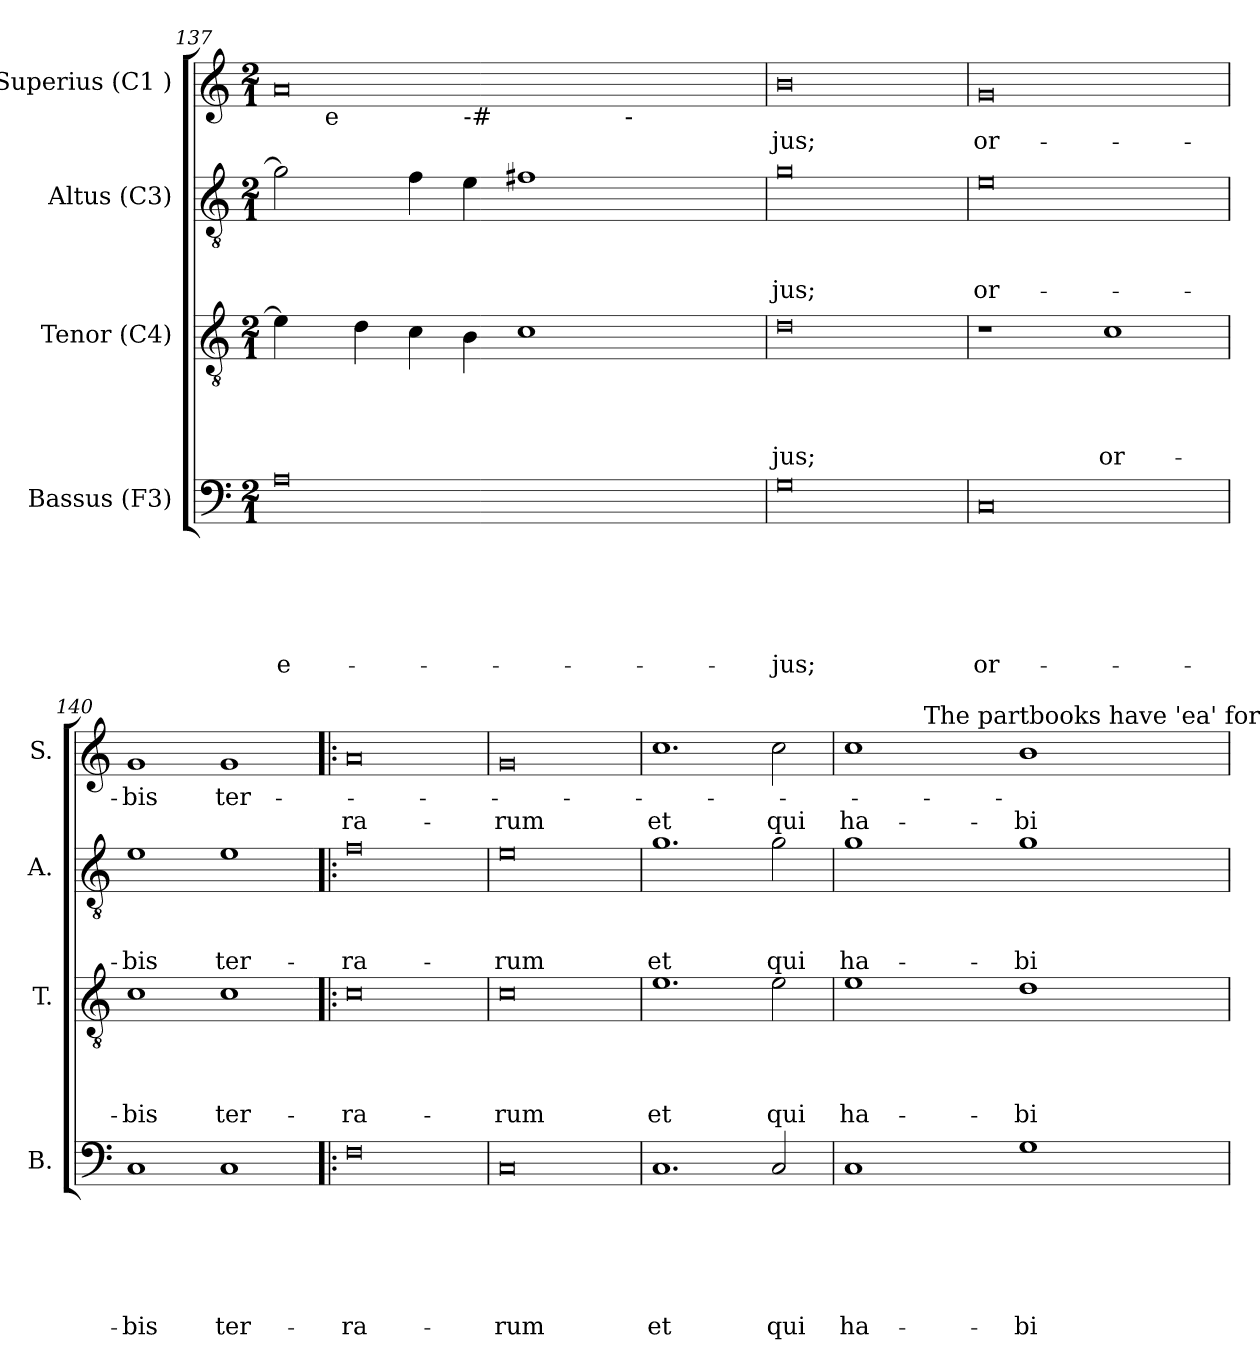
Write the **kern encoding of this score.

**kern	**text	**text	**text	**text	**text	**text	**kern	**text	**text	**text	**text	**kern	**text	**text	**text	**kern	**text	**text
*part4	*part4	*part4	*part4	*part4	*part4	*part4	*part3	*part3	*part3	*part3	*part3	*part2	*part2	*part2	*part2	*part1	*part1	*part1
*staff4	*staff4	*staff4	*staff4	*staff4	*staff4	*staff4	*staff3	*staff3	*staff3	*staff3	*staff3	*staff2	*staff2	*staff2	*staff2	*staff1	*staff1	*staff1
*I"Bassus (F3)	*	*	*	*	*	*	*I"Tenor (C4)	*	*	*	*	*I"Altus (C3)	*	*	*	*I"Superius (C1 )	*	*
*I'B.	*	*	*	*	*	*	*I'T.	*	*	*	*	*I'A.	*	*	*	*I'S.	*	*
*clefF4	*	*	*	*	*	*	*clefGv2	*	*	*	*	*clefGv2	*	*	*	*clefG2	*	*
*k[]	*	*	*	*	*	*	*k[]	*	*	*	*	*k[]	*	*	*	*k[]	*	*
*C:	*	*	*	*	*	*	*C:	*	*	*	*	*C:	*	*	*	*C:	*	*
*M2/1	*	*	*	*	*	*	*M2/1	*	*	*	*	*M2/1	*	*	*	*M2/1	*	*
=137	=137	=137	=137	=137	=137	=137	=137	=137	=137	=137	=137	=137	=137	=137	=137	=137	=137	=137
!	!	!	!	!	!	!LO:LY:b:rj	!	!	!	!	!	!	!	!	!	!	!	!
*	*	*	*	*	*	*	*	*	*	*	*	*	*	*	*	*^	*	*
*	*	*	*	*	*	*	*	*	*	*	*	*	*	*	*	*	*^	*	*
*	*	*	*	*	*	*	*	*	*	*	*	*	*	*	*	*	*	*^	*	*
0A	.	.	.	.	.	e-	4e\]	.	.	.	.	2g\]	.	.	.	0a	8ryy	2.ryy	1.ryy	.	.
.	.	.	.	.	.	.	.	.	.	.	.	.	.	.	.	.	32ryy	.	.	.	.
!	!	!	!	!	!	!	!	!	!	!	!	!	!	!	!	!	!LO:TX:b:t=e	!	!	!	!
.	.	.	.	.	.	.	.	.	.	.	.	.	.	.	.	.	1ryy	.	.	.	.
.	.	.	.	.	.	.	4d\	.	.	.	.	.	.	.	.	.	.	.	.	.	.
.	.	.	.	.	.	.	4c\	.	.	.	.	4f\	.	.	.	.	.	.	.	.	.
!	!	!	!	!	!	!	!	!	!	!	!	!	!	!	!	!	!	!LO:TX:b:t=-#	!	!	!
.	.	.	.	.	.	.	4B\	.	.	.	.	4e\	.	.	.	.	.	1ryy	.	.	.
.	.	.	.	.	.	.	1c	.	.	.	.	1f#	.	.	.	.	.	.	.	.	.
.	.	.	.	.	.	.	.	.	.	.	.	.	.	.	.	.	2ryy	.	.	.	.
!	!	!	!	!	!	!	!	!	!	!	!	!	!	!	!	!	!	!	!LO:TX:b:t=-	!	!
.	.	.	.	.	.	.	.	.	.	.	.	.	.	.	.	.	.	.	2ryy	.	.
.	.	.	.	.	.	.	.	.	.	.	.	.	.	.	.	.	4ryy	.	.	.	.
.	.	.	.	.	.	.	.	.	.	.	.	.	.	.	.	.	.	4ryy	.	.	.
.	.	.	.	.	.	.	.	.	.	.	.	.	.	.	.	.	16.ryy	.	.	.	.
=138	=138	=138	=138	=138	=138	=138	=138	=138	=138	=138	=138	=138	=138	=138	=138	=138	=138	=138	=138	=138	=138
!	!	!	!	!	!	!LO:LY:b	!	!	!	!	!LO:LY:b	!	!	!	!LO:LY:b	!	!	!	!	!LO:LY:b	!
*	*	*	*	*	*	*	*	*	*	*	*	*	*	*	*	*v	*v	*v	*v	*	*
0G	.	.	.	.	.	-jus;	0d	.	.	.	jus;	0g	.	.	-jus;	0b	jus;	.
=139	=139	=139	=139	=139	=139	=139	=139	=139	=139	=139	=139	=139	=139	=139	=139	=139	=139	=139
!	!	!	!	!	!	!LO:LY:b	!	!	!	!	!	!	!	!	!LO:LY:b:rj	!	!LO:LY:b:rj	!
0C	.	.	.	.	.	or-	1r	.	.	.	.	0e	.	.	or-	0g	or-	.
!	!	!	!	!	!	!	!	!	!	!	!LO:LY:b	!	!	!	!	!	!	!
.	.	.	.	.	.	.	1c	.	.	.	or-	.	.	.	.	.	.	.
=140	=140	=140	=140	=140	=140	=140	=140	=140	=140	=140	=140	=140	=140	=140	=140	=140	=140	=140
!	!	!	!	!	!	!LO:LY:b	!	!	!	!	!LO:LY:b	!	!	!	!LO:LY:b	!	!LO:LY:b	!
1C	.	.	.	.	.	-bis	1c	.	.	.	-bis	1e	.	.	-bis	1g	-bis	.
!	!	!	!	!	!	!LO:LY:b	!	!	!	!	!LO:LY:b	!	!	!	!LO:LY:b	!	!LO:LY:b	!
1C	.	.	.	.	.	ter-	1c	.	.	.	ter-	1e	.	.	ter-	1g	ter-	.
!!LO:LB:g=z
=141!|:	=141!|:	=141!|:	=141!|:	=141!|:	=141!|:	=141!|:	=141!|:	=141!|:	=141!|:	=141!|:	=141!|:	=141!|:	=141!|:	=141!|:	=141!|:	=141!|:	=141!|:	=141!|:
!	!	!	!	!	!	!LO:LY:b:rj	!	!	!	!	!LO:LY:b:rj	!	!	!	!LO:LY:b:rj	!	!	!LO:LY:b:rj
0F	.	.	.	.	.	-ra-	0c	.	.	.	-ra-	0f	.	.	-ra-	0a	.	ra-
=142	=142	=142	=142	=142	=142	=142	=142	=142	=142	=142	=142	=142	=142	=142	=142	=142	=142	=142
!	!	!	!	!	!	!LO:LY:b	!	!	!	!	!LO:LY:b	!	!	!	!LO:LY:b	!	!	!LO:LY:b
0C	.	.	.	.	.	-rum	0c	.	.	.	-rum	0e	.	.	-rum	0g	.	-rum
=143	=143	=143	=143	=143	=143	=143	=143	=143	=143	=143	=143	=143	=143	=143	=143	=143	=143	=143
!	!	!	!	!	!	!LO:LY:b	!	!	!	!	!LO:LY:b	!	!	!	!LO:LY:b	!	!	!LO:LY:b
1.C	.	.	.	.	.	et	1.e	.	.	.	et	1.g	.	.	et	1.cc	.	et
!	!	!	!	!	!	!LO:LY:b	!	!	!	!	!LO:LY:b	!	!	!	!LO:LY:b	!	!	!LO:LY:b
2C/	.	.	.	.	.	qui	2e\	.	.	.	qui	2g\	.	.	qui	2cc\	.	qui
=144	=144	=144	=144	=144	=144	=144	=144	=144	=144	=144	=144	=144	=144	=144	=144	=144	=144	=144
!	!	!	!	!	!	!LO:LY:b	!	!	!	!	!LO:LY:b	!	!	!	!LO:LY:b	!	!	!LO:LY:b
*	*	*	*	*	*	*	*	*	*	*	*	*	*	*	*	*^	*	*
1C	.	.	.	.	.	ha-	1e	.	.	.	ha-	1g	.	.	ha-	1cc	2ryy	.	ha-
.	.	.	.	.	.	.	.	.	.	.	.	.	.	.	.	.	16ryy	.	.
!	!	!	!	!	!	!	!	!	!	!	!	!	!	!	!	!	!LO:TX:a:t=The partbooks have 'ea' for 'eo'.	!	!
.	.	.	.	.	.	.	.	.	.	.	.	.	.	.	.	.	1ryy	.	.
!	!	!	!	!	!	!LO:LY:b	!	!	!	!	!LO:LY:b	!	!	!	!LO:LY:b	!	!	!	!LO:LY:b
1G	.	.	.	.	.	-bi-	1d	.	.	.	-bi-	1g	.	.	-bi-	1b	.	.	-bi-
.	.	.	.	.	.	.	.	.	.	.	.	.	.	.	.	.	4..ryy	.	.
*	*	*	*	*	*	*	*	*	*	*	*	*	*	*	*	*v	*v	*	*
=	=	=	=	=	=	=	=	=	=	=	=	=	=	=	=	=	=	=
*-	*-	*-	*-	*-	*-	*-	*-	*-	*-	*-	*-	*-	*-	*-	*-	*-	*-	*-
